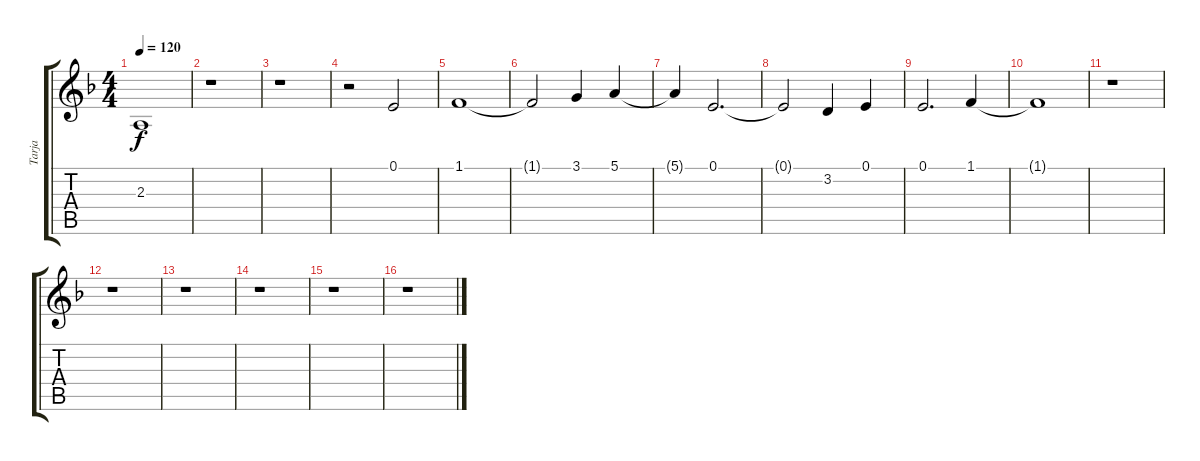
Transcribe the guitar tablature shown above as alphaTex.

\track ("Tarja" "Tarja") {instrument choiraahs}
\staff {score tabs}
\tuning (E4 B3 G3 D3 A2 E2) {hide}
\ts (4 4)
\tempo 120
\clef g2
\ks dminor
2.3.1{dy f} |
r.1 |
r.1 |
r.2 0.1.2 |
1.1.1 |
1.1{t}.2 3.1.4 5.1.4 |
5.1{t}.4 0.1.2{d} |
0.1{t}.2 3.2.4 0.1.4 |
0.1.2{d} 1.1.4 |
1.1{t}.1 |
r.1 |
r.1 |
r.1 |
r.1 |
r.1 |
r.1
